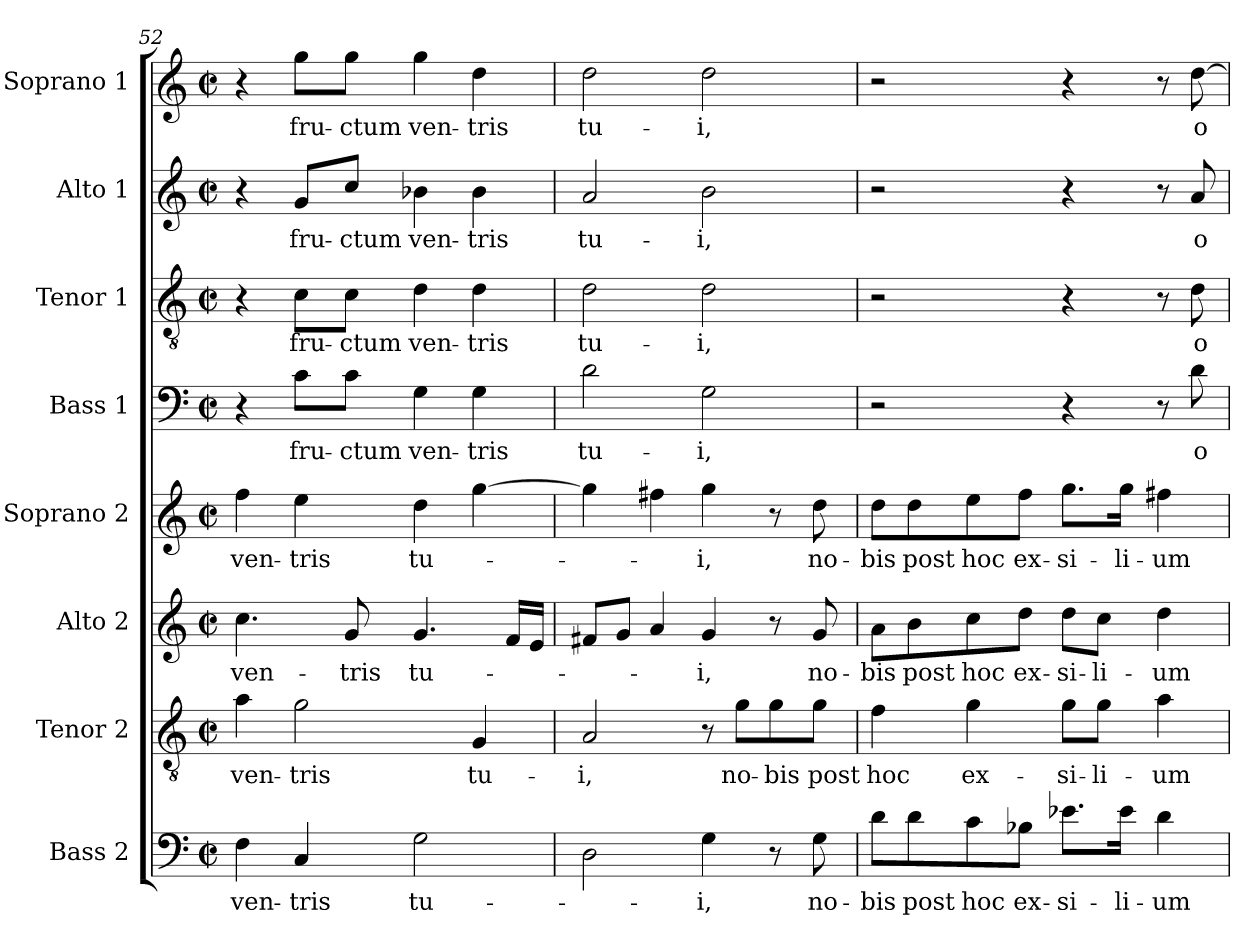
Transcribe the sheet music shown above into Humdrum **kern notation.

**kern	**text	**kern	**text	**kern	**text	**kern	**text	**kern	**text	**kern	**text	**kern	**text	**kern	**text
*part8	*part8	*part7	*part7	*part6	*part6	*part5	*part5	*part4	*part4	*part3	*part3	*part2	*part2	*part1	*part1
*staff8	*staff8	*staff7	*staff7	*staff6	*staff6	*staff5	*staff5	*staff4	*staff4	*staff3	*staff3	*staff2	*staff2	*staff1	*staff1
*I"Bass 2	*	*I"Tenor 2	*	*I"Alto 2	*	*I"Soprano 2	*	*I"Bass 1	*	*I"Tenor 1	*	*I"Alto 1	*	*I"Soprano 1	*
*I'B 2	*	*I'T 2	*	*I'A 2	*	*I'S 2	*	*I'B 1	*	*I'T 1	*	*I'A 1	*	*I'S 1	*
*clefF4	*	*clefGv2	*	*clefG2	*	*clefG2	*	*clefF4	*	*clefGv2	*	*clefG2	*	*clefG2	*
*k[]	*	*k[]	*	*k[]	*	*k[]	*	*k[]	*	*k[]	*	*k[]	*	*k[]	*
*C:	*	*C:	*	*C:	*	*C:	*	*C:	*	*C:	*	*C:	*	*C:	*
*M2/2	*	*M2/2	*	*M2/2	*	*M2/2	*	*M2/2	*	*M2/2	*	*M2/2	*	*M2/2	*
*met(c|)	*	*met(c|)	*	*met(c|)	*	*met(c|)	*	*met(c|)	*	*met(c|)	*	*met(c|)	*	*met(c|)	*
=52	=52	=52	=52	=52	=52	=52	=52	=52	=52	=52	=52	=52	=52	=52	=52
!	!LO:LY:b	!	!	!	!	!	!	!	!	!	!	!	!	!	!
!	!	!	!LO:LY:b	!	!	!	!	!	!	!	!	!	!	!	!
!	!	!	!	!	!LO:LY:b	!	!	!	!	!	!	!	!	!	!
!	!	!	!	!	!	!	!LO:LY:b	!	!	!	!	!	!	!	!
4F\	ven-	4a\	ven-	4.cc\	ven-	4ff\	ven-	4r	.	4r	.	4r	.	4r	.
!	!LO:LY:b	!	!	!	!	!	!	!	!	!	!	!	!	!	!
!	!	!	!LO:LY:b	!	!	!	!	!	!	!	!	!	!	!	!
!	!	!	!	!	!	!	!LO:LY:b	!	!	!	!	!	!	!	!
!	!	!	!	!	!	!	!	!	!LO:LY:b	!	!	!	!	!	!
!	!	!	!	!	!	!	!	!	!	!	!LO:LY:b	!	!	!	!
!	!	!	!	!	!	!	!	!	!	!	!	!	!LO:LY:b	!	!
!	!	!	!	!	!	!	!	!	!	!	!	!	!	!	!LO:LY:b
4C/	-tris	2g\	-tris	.	.	4ee\	-tris	8c\L	fru-	8c\L	fru-	8g/L	fru-	8gg\L	fru-
!	!	!	!	!	!LO:LY:b	!	!	!	!	!	!	!	!	!	!
!	!	!	!	!	!	!	!	!	!LO:LY:b	!	!	!	!	!	!
!	!	!	!	!	!	!	!	!	!	!	!LO:LY:b	!	!	!	!
!	!	!	!	!	!	!	!	!	!	!	!	!	!LO:LY:b	!	!
!	!	!	!	!	!	!	!	!	!	!	!	!	!	!	!LO:LY:b
.	.	.	.	8g/	-tris	.	.	8c\J	-ctum	8c\J	-ctum	8cc/J	-ctum	8gg\J	-ctum
!	!LO:LY:b	!	!	!	!	!	!	!	!	!	!	!	!	!	!
!	!	!	!	!	!LO:LY:b	!	!	!	!	!	!	!	!	!	!
!	!	!	!	!	!	!	!LO:LY:b	!	!	!	!	!	!	!	!
!	!	!	!	!	!	!	!	!	!LO:LY:b	!	!	!	!	!	!
!	!	!	!	!	!	!	!	!	!	!	!LO:LY:b	!	!	!	!
!	!	!	!	!	!	!	!	!	!	!	!	!	!LO:LY:b	!	!
!	!	!	!	!	!	!	!	!	!	!	!	!	!	!	!LO:LY:b
2G\	tu-	.	.	4.g/	tu-	4dd\	tu-	4G\	ven-	4d\	ven-	4b-X\	ven-	4gg\	ven-
!	!	!	!LO:LY:b	!	!	!	!	!	!	!	!	!	!	!	!
!	!	!	!	!	!	!	!	!	!LO:LY:b	!	!	!	!	!	!
!	!	!	!	!	!	!	!	!	!	!	!LO:LY:b	!	!	!	!
!	!	!	!	!	!	!	!	!	!	!	!	!	!LO:LY:b	!	!
!	!	!	!	!	!	!	!	!	!	!	!	!	!	!	!LO:LY:b
.	.	4G/	tu-	.	.	[4gg\	.	4G\	-tris	4d\	-tris	4b-\	-tris	4dd\	-tris
.	.	.	.	16f/LL	.	.	.	.	.	.	.	.	.	.	.
.	.	.	.	16e/JJ	.	.	.	.	.	.	.	.	.	.	.
=53	=53	=53	=53	=53	=53	=53	=53	=53	=53	=53	=53	=53	=53	=53	=53
!	!	!	!LO:LY:b	!	!	!	!	!	!	!	!	!	!	!	!
!	!	!	!	!	!	!	!	!	!LO:LY:b	!	!	!	!	!	!
!	!	!	!	!	!	!	!	!	!	!	!LO:LY:b	!	!	!	!
!	!	!	!	!	!	!	!	!	!	!	!	!	!LO:LY:b	!	!
!	!	!	!	!	!	!	!	!	!	!	!	!	!	!	!LO:LY:b
2D\	.	2A/	-i,	8f#X/L	.	4gg\]	.	2d\	tu-	2d\	tu-	2a/	tu-	2dd\	tu-
.	.	.	.	8g/J	.	.	.	.	.	.	.	.	.	.	.
.	.	.	.	4a/	.	4ff#X\	.	.	.	.	.	.	.	.	.
!	!LO:LY:b	!	!	!	!	!	!	!	!	!	!	!	!	!	!
!	!	!	!	!	!LO:LY:b	!	!	!	!	!	!	!	!	!	!
!	!	!	!	!	!	!	!LO:LY:b	!	!	!	!	!	!	!	!
!	!	!	!	!	!	!	!	!	!LO:LY:b	!	!	!	!	!	!
!	!	!	!	!	!	!	!	!	!	!	!LO:LY:b	!	!	!	!
!	!	!	!	!	!	!	!	!	!	!	!	!	!LO:LY:b	!	!
!	!	!	!	!	!	!	!	!	!	!	!	!	!	!	!LO:LY:b
4G\	-i,	8r	.	4g/	-i,	4gg\	-i,	2G\	-i,	2d\	-i,	2b\	-i,	2dd\	-i,
!	!	!	!LO:LY:b	!	!	!	!	!	!	!	!	!	!	!	!
.	.	8g\L	no-	.	.	.	.	.	.	.	.	.	.	.	.
!	!	!	!LO:LY:b	!	!	!	!	!	!	!	!	!	!	!	!
8r	.	8g\	-bis	8r	.	8r	.	.	.	.	.	.	.	.	.
!	!LO:LY:b	!	!	!	!	!	!	!	!	!	!	!	!	!	!
!	!	!	!LO:LY:b	!	!	!	!	!	!	!	!	!	!	!	!
!	!	!	!	!	!LO:LY:b	!	!	!	!	!	!	!	!	!	!
!	!	!	!	!	!	!	!LO:LY:b	!	!	!	!	!	!	!	!
8G\	no-	8g\J	post	8g/	no-	8dd\	no-	.	.	.	.	.	.	.	.
!!LO:PB:g=z
=54	=54	=54	=54	=54	=54	=54	=54	=54	=54	=54	=54	=54	=54	=54	=54
!	!LO:LY:b	!	!	!	!	!	!	!	!	!	!	!	!	!	!
!	!	!	!LO:LY:b	!	!	!	!	!	!	!	!	!	!	!	!
!	!	!	!	!	!LO:LY:b	!	!	!	!	!	!	!	!	!	!
!	!	!	!	!	!	!	!LO:LY:b	!	!	!	!	!	!	!	!
8d\L	-bis	4f\	hoc	8a\L	-bis	8dd\L	-bis	2r	.	2r	.	2r	.	2r	.
!	!LO:LY:b	!	!	!	!	!	!	!	!	!	!	!	!	!	!
!	!	!	!	!	!LO:LY:b	!	!	!	!	!	!	!	!	!	!
!	!	!	!	!	!	!	!LO:LY:b	!	!	!	!	!	!	!	!
8d\	post	.	.	8b\	post	8dd\	post	.	.	.	.	.	.	.	.
!	!LO:LY:b	!	!	!	!	!	!	!	!	!	!	!	!	!	!
!	!	!	!LO:LY:b	!	!	!	!	!	!	!	!	!	!	!	!
!	!	!	!	!	!LO:LY:b	!	!	!	!	!	!	!	!	!	!
!	!	!	!	!	!	!	!LO:LY:b	!	!	!	!	!	!	!	!
8c\	hoc	4g\	ex-	8cc\	hoc	8ee\	hoc	.	.	.	.	.	.	.	.
!	!LO:LY:b	!	!	!	!	!	!	!	!	!	!	!	!	!	!
!	!	!	!	!	!LO:LY:b	!	!	!	!	!	!	!	!	!	!
!	!	!	!	!	!	!	!LO:LY:b	!	!	!	!	!	!	!	!
8B-X\J	ex-	.	.	8dd\J	ex-	8ff\J	ex-	.	.	.	.	.	.	.	.
!	!LO:LY:b	!	!	!	!	!	!	!	!	!	!	!	!	!	!
!	!	!	!LO:LY:b	!	!	!	!	!	!	!	!	!	!	!	!
!	!	!	!	!	!LO:LY:b	!	!	!	!	!	!	!	!	!	!
!	!	!	!	!	!	!	!LO:LY:b	!	!	!	!	!	!	!	!
8.e-X\L	-si-	8g\L	-si-	8dd\L	-si-	8.gg\L	-si-	4r	.	4r	.	4r	.	4r	.
!	!	!	!LO:LY:b	!	!	!	!	!	!	!	!	!	!	!	!
!	!	!	!	!	!LO:LY:b	!	!	!	!	!	!	!	!	!	!
.	.	8g\J	-li-	8cc\J	-li-	.	.	.	.	.	.	.	.	.	.
!	!LO:LY:b	!	!	!	!	!	!	!	!	!	!	!	!	!	!
!	!	!	!	!	!	!	!LO:LY:b	!	!	!	!	!	!	!	!
16e-\Jk	-li-	.	.	.	.	16gg\Jk	-li-	.	.	.	.	.	.	.	.
!	!LO:LY:b	!	!	!	!	!	!	!	!	!	!	!	!	!	!
!	!	!	!LO:LY:b	!	!	!	!	!	!	!	!	!	!	!	!
!	!	!	!	!	!LO:LY:b	!	!	!	!	!	!	!	!	!	!
!	!	!	!	!	!	!	!LO:LY:b	!	!	!	!	!	!	!	!
4d\	-um	4a\	-um	4dd\	-um	4ff#X\	-um	8r	.	8r	.	8r	.	8r	.
!	!	!	!	!	!	!	!	!	!LO:LY:b	!	!	!	!	!	!
!	!	!	!	!	!	!	!	!	!	!	!LO:LY:b	!	!	!	!
!	!	!	!	!	!	!	!	!	!	!	!	!	!LO:LY:b	!	!
!	!	!	!	!	!	!	!	!	!	!	!	!	!	!	!LO:LY:b
.	.	.	.	.	.	.	.	8d\	o-	8d\	o-	8a/	o-	[8dd\	o-
=	=	=	=	=	=	=	=	=	=	=	=	=	=	=	=
*-	*-	*-	*-	*-	*-	*-	*-	*-	*-	*-	*-	*-	*-	*-	*-
